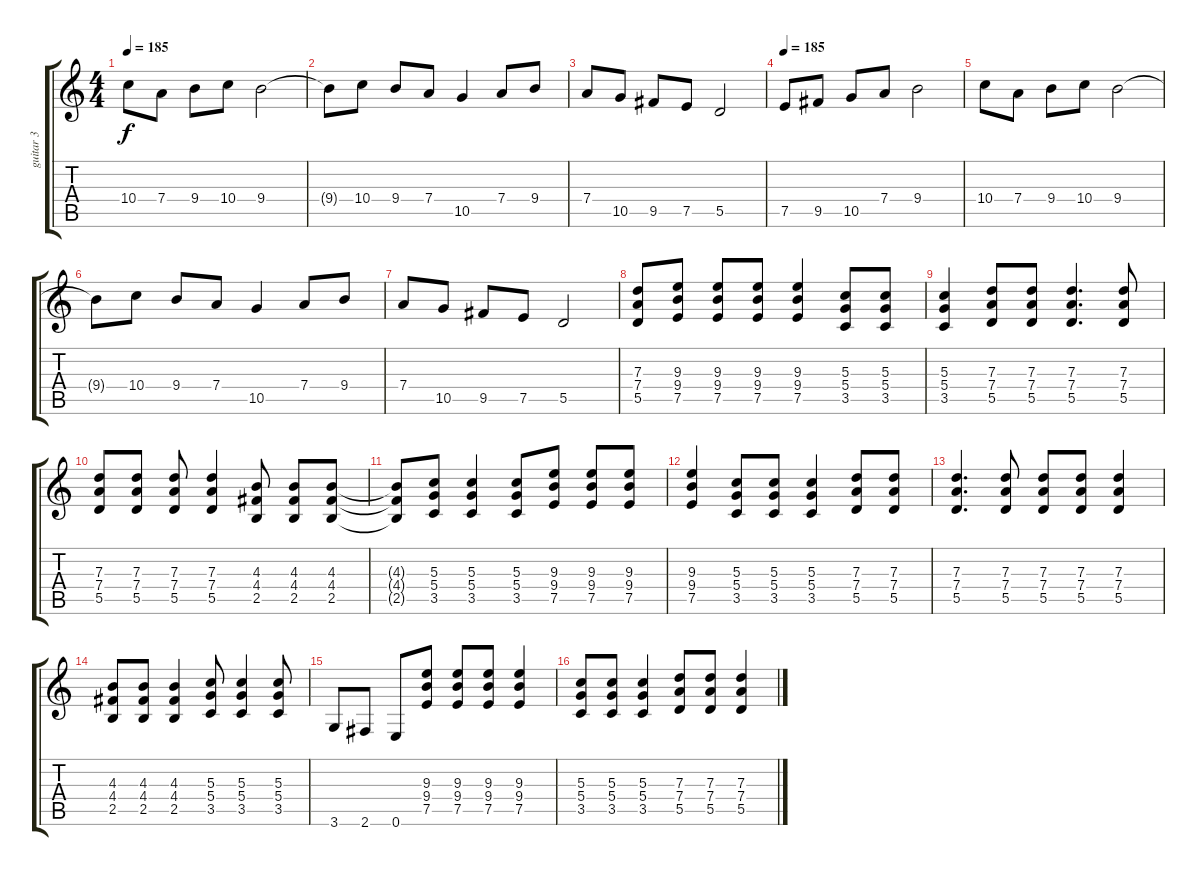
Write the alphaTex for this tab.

\track ("guitar 3" "guitar 3") {solo instrument distortionguitar}
\staff {score tabs}
\tuning (E4 B3 G3 D3 A2 E2) {hide}
\ts (4 4)
\tempo 185
\clef g2
\ks c
10.4.8{dy f} 7.4.8 9.4.8 10.4.8 9.4.2 |
9.4{t}.8 10.4.8 9.4.8 7.4.8 10.5.4 7.4.8 9.4.8 |
7.4.8 10.5.8 9.5.8 7.5.8 5.5.2 |
\tempo 185
7.5.8 9.5.8 10.5.8 7.4.8 9.4.2 |
10.4.8 7.4.8 9.4.8 10.4.8 9.4.2 |
9.4{t}.8 10.4.8 9.4.8 7.4.8 10.5.4 7.4.8 9.4.8 |
7.4.8 10.5.8 9.5.8 7.5.8 5.5.2 |
(7.3 7.4 5.5).8 (9.3 9.4 7.5).8 (9.3 9.4 7.5).8 (9.3 9.4 7.5).8 (9.3 9.4 7.5).4 (5.3 5.4 3.5).8 (5.3 5.4 3.5).8 |
(5.3 5.4 3.5).4 (7.3 7.4 5.5).8 (7.3 7.4 5.5).8 (7.3 7.4 5.5).4{d} (7.3 7.4 5.5).8 |
(7.3 7.4 5.5).8 (7.3 7.4 5.5).8 (7.3 7.4 5.5).8 (7.3 7.4 5.5).4 (4.3 4.4 2.5).8 (4.3 4.4 2.5).8 (4.3 4.4 2.5).8 |
(4.3{t} 4.4{t} 2.5{t}).8 (5.3 5.4 3.5).8 (5.3 5.4 3.5).4 (5.3 5.4 3.5).8 (9.3 9.4 7.5).8 (9.3 9.4 7.5).8 (9.3 9.4 7.5).8 |
(9.3 9.4 7.5).4 (5.3 5.4 3.5).8 (5.3 5.4 3.5).8 (5.3 5.4 3.5).4 (7.3 7.4 5.5).8 (7.3 7.4 5.5).8 |
(7.3 7.4 5.5).4{d} (7.3 7.4 5.5).8 (7.3 7.4 5.5).8 (7.3 7.4 5.5).8 (7.3 7.4 5.5).4 |
(4.3 4.4 2.5).8 (4.3 4.4 2.5).8 (4.3 4.4 2.5).4 (5.3 5.4 3.5).8 (5.3 5.4 3.5).4 (5.3 5.4 3.5).8 |
3.6.8 2.6.8 0.6.8 (9.3 9.4 7.5).8 (9.3 9.4 7.5).8 (9.3 9.4 7.5).8 (9.3 9.4 7.5).4 |
(5.3 5.4 3.5).8 (5.3 5.4 3.5).8 (5.3 5.4 3.5).4 (7.3 7.4 5.5).8 (7.3 7.4 5.5).8 (7.3 7.4 5.5).4
